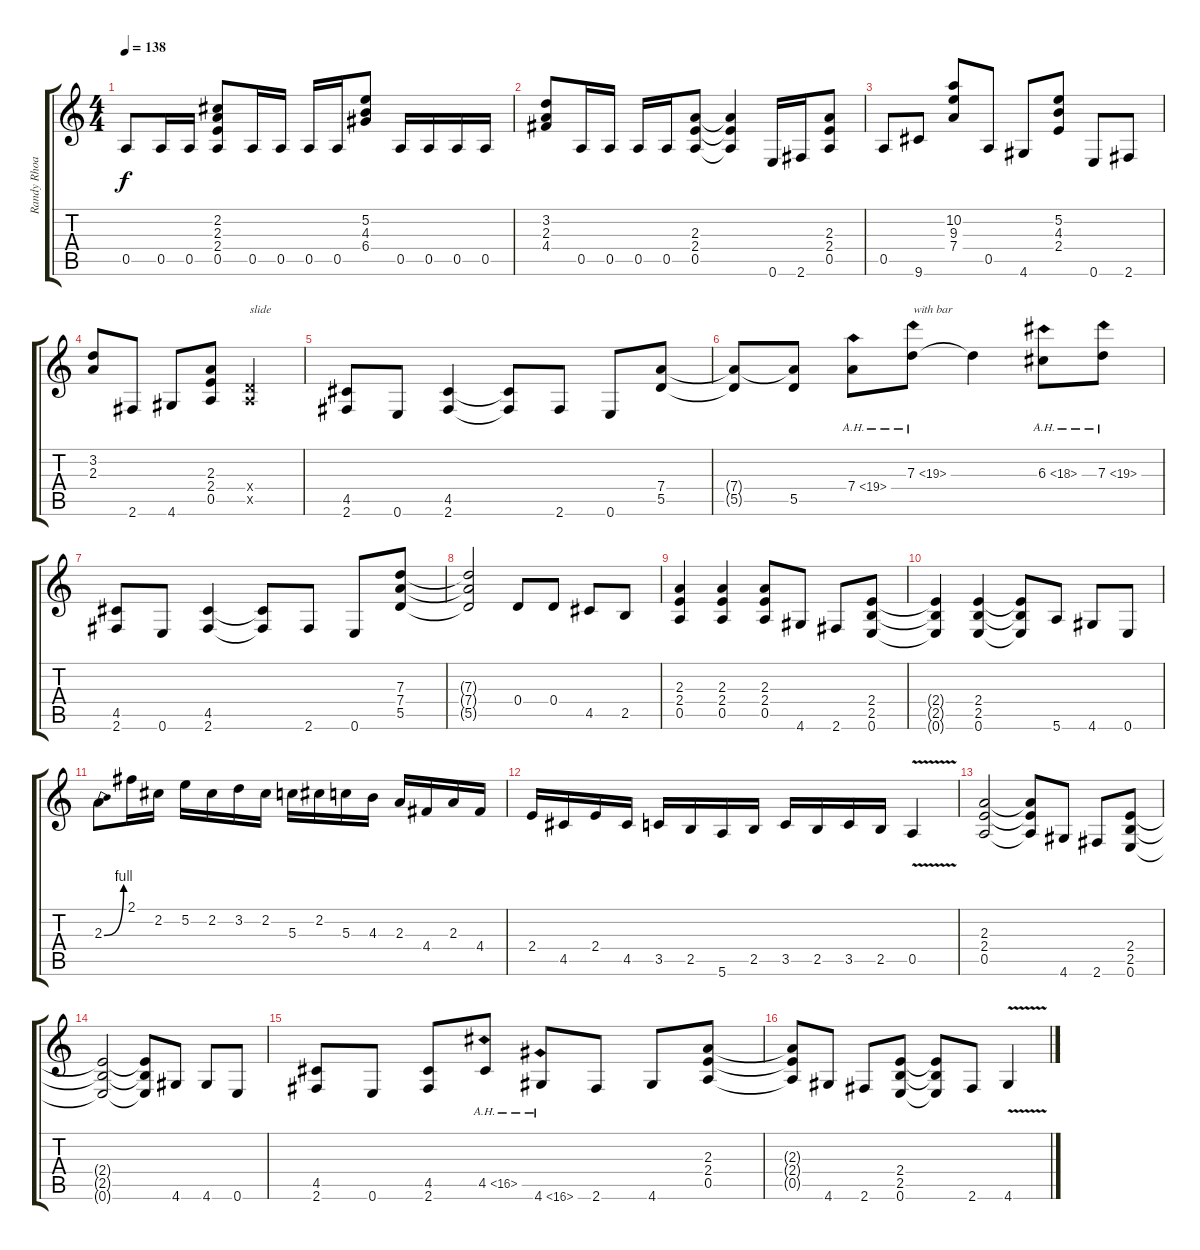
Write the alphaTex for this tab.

\track ("Randy Rhoads" "Randy Rhoa") {instrument overdrivenguitar}
\staff {score tabs}
\tuning (E4 B3 G3 D3 A2 E2) {hide}
\ts (4 4)
\tempo 138
\clef g2
\ks c
0.5.8{dy f} 0.5.16 0.5.16 (2.2 2.3 2.4 0.5).8 0.5.16 0.5.16 0.5.16 0.5.16 (5.2 4.3 6.4).8 0.5.16 0.5.16 0.5.16 0.5.16 |
(3.2 2.3 4.4).8 0.5.16 0.5.16 0.5.16 0.5.16 (2.3 2.4 0.5).8 (2.3{t} 2.4{t} 0.5{t}).4 0.6.16 2.6.16 (2.3 2.4 0.5).8 |
0.5.8 9.6.8 (10.2 9.3 7.4).8 0.5.8 4.6.8 (5.2 4.3 2.4).8 0.6.8 2.6.8 |
(3.2 2.3).8 2.6.8 4.6.8 (2.3 2.4 0.5).8 (0.4{x} 0.5{x}).2{txt "slide"} |
(4.5 2.6).8 0.6.8 (4.5 2.6).4 (4.5{t} 2.6{t}).8 2.6.8 0.6.8 (7.4 5.5).8 |
(7.4{t} 5.5{t}).8 (7.4{t} 5.5).8 7.4{ah 12}.8 7.3{ah 12}.8{txt "with bar"} 7.3{t}.4 6.3{ah 12}.8 7.3{ah 12}.8 |
(4.5 2.6).8 0.6.8 (4.5 2.6).4 (4.5{t} 2.6{t}).8 2.6.8 0.6.8 (7.3 7.4 5.5).8 |
(7.3{t} 7.4{t} 5.5{t}).2 0.4.8 0.4.8 4.5.8 2.5.8 |
(2.3 2.4 0.5).4 (2.3 2.4 0.5).4 (2.3 2.4 0.5).8 4.6.8 2.6.8 (2.4 2.5 0.6).8 |
(2.4{t} 2.5{t} 0.6{t}).4 (2.4 2.5 0.6).4 (2.4{t} 2.5{t} 0.6{t}).8 5.6.8 4.6.8 0.6.8 |
2.3{be (bend 0 0 60 4)}.8 2.1.16 2.2.16 5.2.16 2.2.16 3.2.16 2.2.16 5.3.16 2.2.16 5.3.16 4.3.16 2.3.16 4.4.16 2.3.16 4.4.16 |
2.4.16 4.5.16 2.4.16 4.5.16 3.5.16 2.5.16 5.6.16 2.5.16 3.5.16 2.5.16 3.5.16 2.5.16 0.5{v}.4 |
(2.3 2.4 0.5).2 (2.3{t} 2.4{t} 0.5{t}).8 4.6.8 2.6.8 (2.4 2.5 0.6).8 |
(2.4{t} 2.5{t} 0.6{t}).2 (2.4{t} 2.5{t} 0.6{t}).8 4.6.8 4.6.8 0.6.8 |
(4.5 2.6).8 0.6.8 (4.5 2.6).8 4.5{ah 12}.8 4.6{ah 12}.8 2.6.8 4.6.8 (2.3 2.4 0.5).8 |
(2.3{t} 2.4{t} 0.5{t}).8 4.6.8 2.6.8 (2.4 2.5 0.6).8 (2.4{t} 2.5{t} 0.6{t}).8 2.6.8 4.6{v}.4
